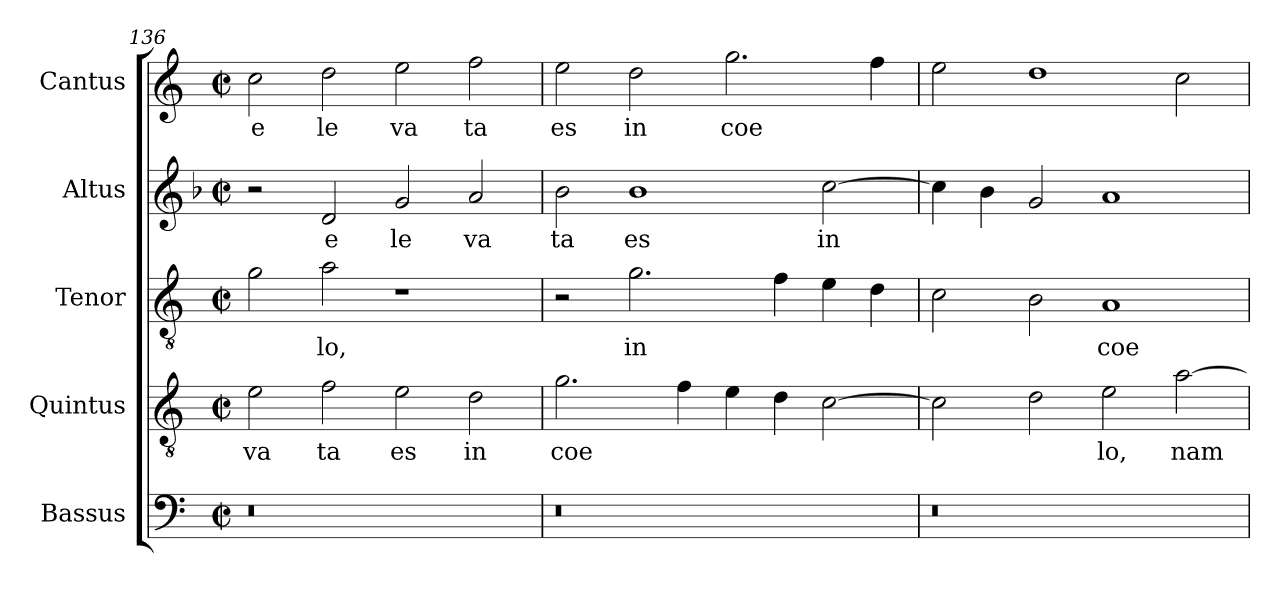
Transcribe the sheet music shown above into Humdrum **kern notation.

**kern	**kern	**text	**kern	**text	**kern	**text	**kern	**text
*part5	*part4	*part4	*part3	*part3	*part2	*part2	*part1	*part1
*staff5	*staff4	*staff4	*staff3	*staff3	*staff2	*staff2	*staff1	*staff1
*I"Bassus	*I"Quintus	*	*I"Tenor	*	*I"Altus	*	*I"Cantus	*
*clefF4	*clefGv2	*	*clefGv2	*	*clefG2	*	*clefG2	*
*	*	*	*	*	*k[b-]	*	*	*
*	*	*	*	*	*F:	*	*	*
*M2/2	*M2/2	*	*M2/2	*	*M2/2	*	*M2/2	*
*met(c|)	*met(c|)	*	*met(c|)	*	*met(c|)	*	*met(c|)	*
=136	=136	=136	=136	=136	=136	=136	=136	=136
!	!	!LO:LY:b:cj	!	!	!	!	!	!LO:LY:b:cj
0r	2e\	va	2g\	.	2r	.	2cc\	e
!	!	!LO:LY:b:cj	!	!LO:LY:b:cj	!	!LO:LY:b:cj	!	!LO:LY:b:cj
.	2f\	ta	2a\	-lo,	2d/	e	2dd\	le
!	!	!LO:LY:b:cj	!	!	!	!LO:LY:b:cj	!	!LO:LY:b:cj
.	2e\	es	1r	.	2g/	le	2ee\	va
!	!	!LO:LY:b:cj	!	!	!	!LO:LY:b:cj	!	!LO:LY:b:cj
.	2d\	in	.	.	2a/	va	2ff\	ta
=137	=137	=137	=137	=137	=137	=137	=137	=137
!	!	!LO:LY:b	!	!	!	!LO:LY:b:cj	!	!LO:LY:b:cj
0r	2.g\	coe	2r	.	2b-\	ta	2ee\	es
!	!	!	!	!LO:LY:b:cj	!	!LO:LY:b:cj	!	!LO:LY:b:cj
.	.	.	2.g\	in	1b-	es	2dd\	in
.	4f\	.	.	.	.	.	.	.
!	!	!	!	!	!	!	!	!LO:LY:b
.	4e\	.	.	.	.	.	2.gg\	coe
.	4d\	.	4f\	.	.	.	.	.
!	!	!	!	!	!	!LO:LY:b:cj	!	!
.	[>2c\	.	4e\	.	[>2cc\	in	.	.
.	.	.	4d\	.	.	.	4ff\	.
=138	=138	=138	=138	=138	=138	=138	=138	=138
0r	2c\]	.	2c\	.	4cc\]	.	2ee\	.
.	.	.	.	.	4b-\	.	.	.
.	2d\	.	2B\	.	2g/	.	1dd	.
!	!	!LO:LY:b:cj	!	!LO:LY:b:cj	!	!	!	!
.	2e\	lo,	1A	coe-	1a	.	.	.
!	!	!LO:LY:b	!	!	!	!	!	!
.	[>2a\	nam	.	.	.	.	2cc\	.
=	=	=	=	=	=	=	=	=
*-	*-	*-	*-	*-	*-	*-	*-	*-
